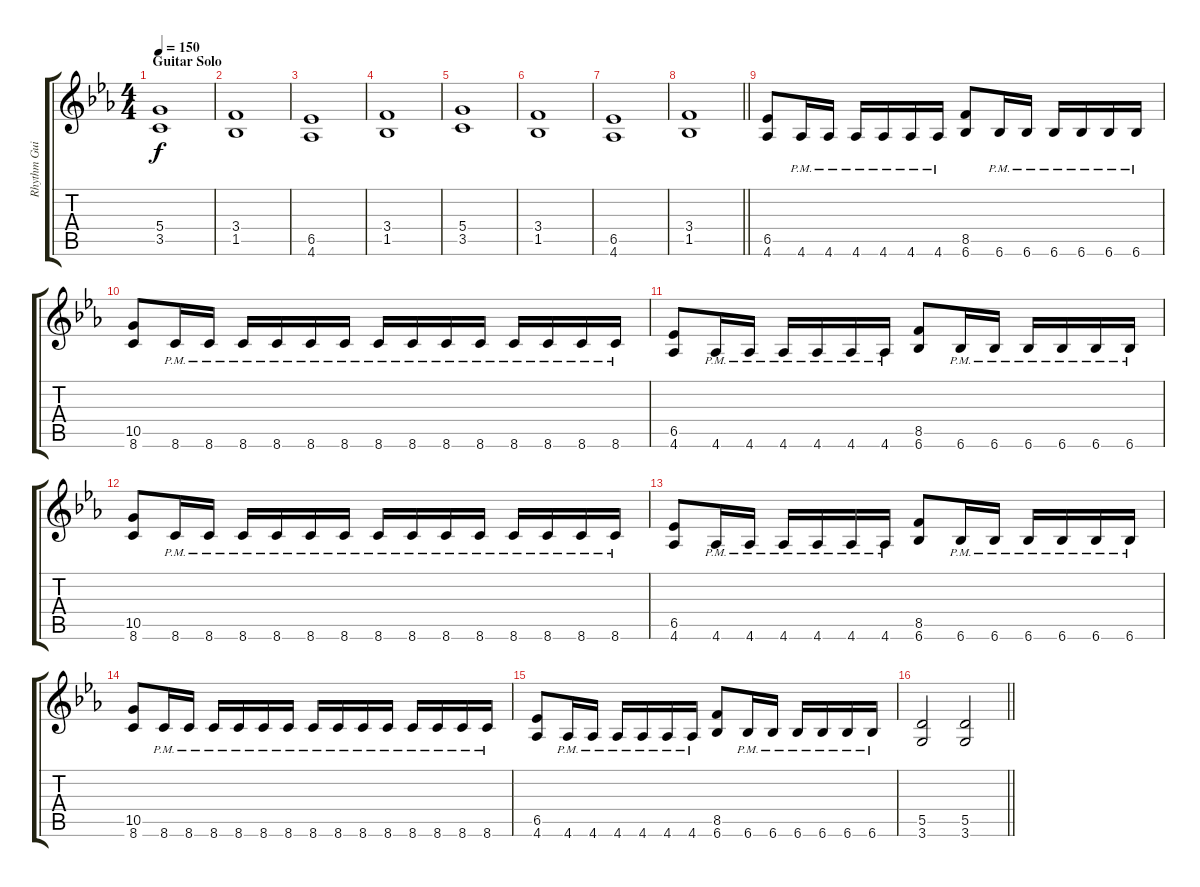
\track ("Rhythm Guitar 2: Mikael Bakajev" "Rhythm Gui") {instrument distortionguitar}
\staff {score tabs}
\tuning (E4 B3 G3 D3 A2 E2) {hide}
\ts (4 4)
\section ("" "Guitar Solo")
\tempo 150
\clef g2
\ks cminor
(5.4 3.5).1{dy f} |
(3.4 1.5).1 |
(6.5 4.6).1 |
(3.4 1.5).1 |
(5.4 3.5).1 |
(3.4 1.5).1 |
(6.5 4.6).1 |
\barLineRight lightlight
(3.4 1.5).1 |
(6.5 4.6).8 4.6{pm}.16 4.6{pm}.16 4.6{pm}.16 4.6{pm}.16 4.6{pm}.16 4.6{pm}.16 (8.5 6.6).8 6.6{pm}.16 6.6{pm}.16 6.6{pm}.16 6.6{pm}.16 6.6{pm}.16 6.6{pm}.16 |
(10.5 8.6).8 8.6{pm}.16 8.6{pm}.16 8.6{pm}.16 8.6{pm}.16 8.6{pm}.16 8.6{pm}.16 8.6{pm}.16 8.6{pm}.16 8.6{pm}.16 8.6{pm}.16 8.6{pm}.16 8.6{pm}.16 8.6{pm}.16 8.6{pm}.16 |
(6.5 4.6).8 4.6{pm}.16 4.6{pm}.16 4.6{pm}.16 4.6{pm}.16 4.6{pm}.16 4.6{pm}.16 (8.5 6.6).8 6.6{pm}.16 6.6{pm}.16 6.6{pm}.16 6.6{pm}.16 6.6{pm}.16 6.6{pm}.16 |
(10.5 8.6).8 8.6{pm}.16 8.6{pm}.16 8.6{pm}.16 8.6{pm}.16 8.6{pm}.16 8.6{pm}.16 8.6{pm}.16 8.6{pm}.16 8.6{pm}.16 8.6{pm}.16 8.6{pm}.16 8.6{pm}.16 8.6{pm}.16 8.6{pm}.16 |
(6.5 4.6).8 4.6{pm}.16 4.6{pm}.16 4.6{pm}.16 4.6{pm}.16 4.6{pm}.16 4.6{pm}.16 (8.5 6.6).8 6.6{pm}.16 6.6{pm}.16 6.6{pm}.16 6.6{pm}.16 6.6{pm}.16 6.6{pm}.16 |
(10.5 8.6).8 8.6{pm}.16 8.6{pm}.16 8.6{pm}.16 8.6{pm}.16 8.6{pm}.16 8.6{pm}.16 8.6{pm}.16 8.6{pm}.16 8.6{pm}.16 8.6{pm}.16 8.6{pm}.16 8.6{pm}.16 8.6{pm}.16 8.6{pm}.16 |
(6.5 4.6).8 4.6{pm}.16 4.6{pm}.16 4.6{pm}.16 4.6{pm}.16 4.6{pm}.16 4.6{pm}.16 (8.5 6.6).8 6.6{pm}.16 6.6{pm}.16 6.6{pm}.16 6.6{pm}.16 6.6{pm}.16 6.6{pm}.16 |
\barLineRight lightlight
(5.5 3.6).2 (5.5 3.6).2
